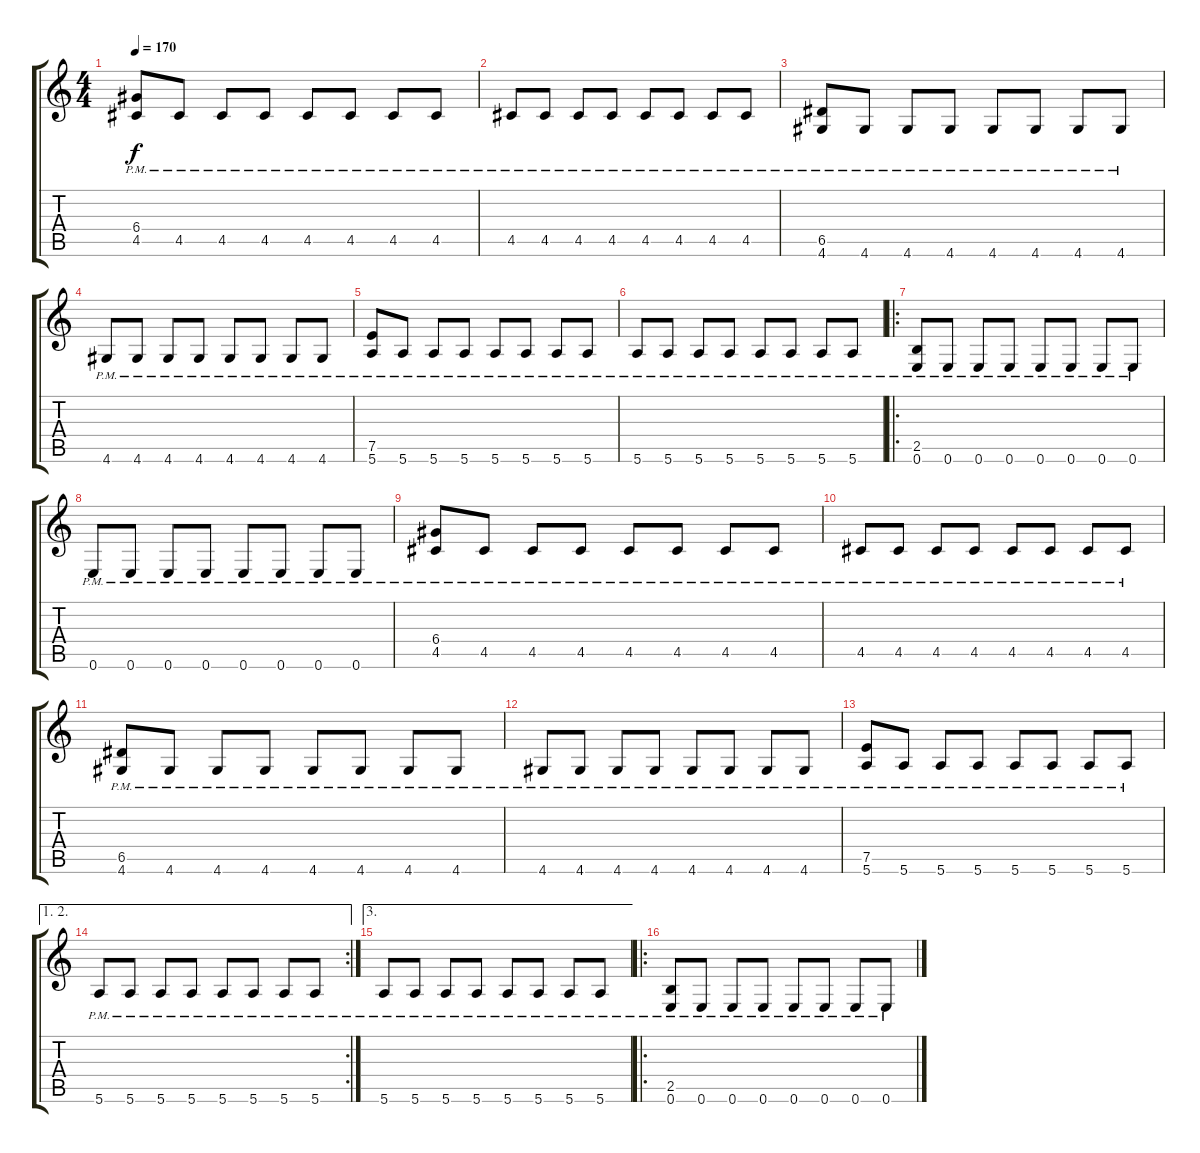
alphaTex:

\track "" {instrument distortionguitar}
\staff {score tabs}
\tuning (E4 B3 G3 D3 A2 E2) {hide}
\ts (4 4)
\tempo 170
\clef g2
\ks c
(6.4{pm} 4.5{pm}).8{dy f} 4.5{pm}.8 4.5{pm}.8 4.5{pm}.8 4.5{pm}.8 4.5{pm}.8 4.5{pm}.8 4.5{pm}.8 |
4.5{pm}.8 4.5{pm}.8 4.5{pm}.8 4.5{pm}.8 4.5{pm}.8 4.5{pm}.8 4.5{pm}.8 4.5{pm}.8 |
(6.5{pm} 4.6{pm}).8 4.6{pm}.8 4.6{pm}.8 4.6{pm}.8 4.6{pm}.8 4.6{pm}.8 4.6{pm}.8 4.6{pm}.8 |
4.6{pm}.8 4.6{pm}.8 4.6{pm}.8 4.6{pm}.8 4.6{pm}.8 4.6{pm}.8 4.6{pm}.8 4.6{pm}.8 |
(7.5{pm} 5.6{pm}).8 5.6{pm}.8 5.6{pm}.8 5.6{pm}.8 5.6{pm}.8 5.6{pm}.8 5.6{pm}.8 5.6{pm}.8 |
5.6{pm}.8 5.6{pm}.8 5.6{pm}.8 5.6{pm}.8 5.6{pm}.8 5.6{pm}.8 5.6{pm}.8 5.6{pm}.8 |
\ro
(2.5{pm} 0.6{pm}).8 0.6{pm}.8 0.6{pm}.8 0.6{pm}.8 0.6{pm}.8 0.6{pm}.8 0.6{pm}.8 0.6{pm}.8 |
0.6{pm}.8 0.6{pm}.8 0.6{pm}.8 0.6{pm}.8 0.6{pm}.8 0.6{pm}.8 0.6{pm}.8 0.6{pm}.8 |
(6.4{pm} 4.5{pm}).8 4.5{pm}.8 4.5{pm}.8 4.5{pm}.8 4.5{pm}.8 4.5{pm}.8 4.5{pm}.8 4.5{pm}.8 |
4.5{pm}.8 4.5{pm}.8 4.5{pm}.8 4.5{pm}.8 4.5{pm}.8 4.5{pm}.8 4.5{pm}.8 4.5{pm}.8 |
(6.5{pm} 4.6{pm}).8 4.6{pm}.8 4.6{pm}.8 4.6{pm}.8 4.6{pm}.8 4.6{pm}.8 4.6{pm}.8 4.6{pm}.8 |
4.6{pm}.8 4.6{pm}.8 4.6{pm}.8 4.6{pm}.8 4.6{pm}.8 4.6{pm}.8 4.6{pm}.8 4.6{pm}.8 |
(7.5{pm} 5.6{pm}).8 5.6{pm}.8 5.6{pm}.8 5.6{pm}.8 5.6{pm}.8 5.6{pm}.8 5.6{pm}.8 5.6{pm}.8 |
\ae (1 2)
\rc 2
5.6{pm}.8 5.6{pm}.8 5.6{pm}.8 5.6{pm}.8 5.6{pm}.8 5.6{pm}.8 5.6{pm}.8 5.6{pm}.8 |
\ae 3
5.6{pm}.8 5.6{pm}.8 5.6{pm}.8 5.6{pm}.8 5.6{pm}.8 5.6{pm}.8 5.6{pm}.8 5.6{pm}.8 |
\ro
(2.5{pm} 0.6{pm}).8 0.6{pm}.8 0.6{pm}.8 0.6{pm}.8 0.6{pm}.8 0.6{pm}.8 0.6{pm}.8 0.6{pm}.8
